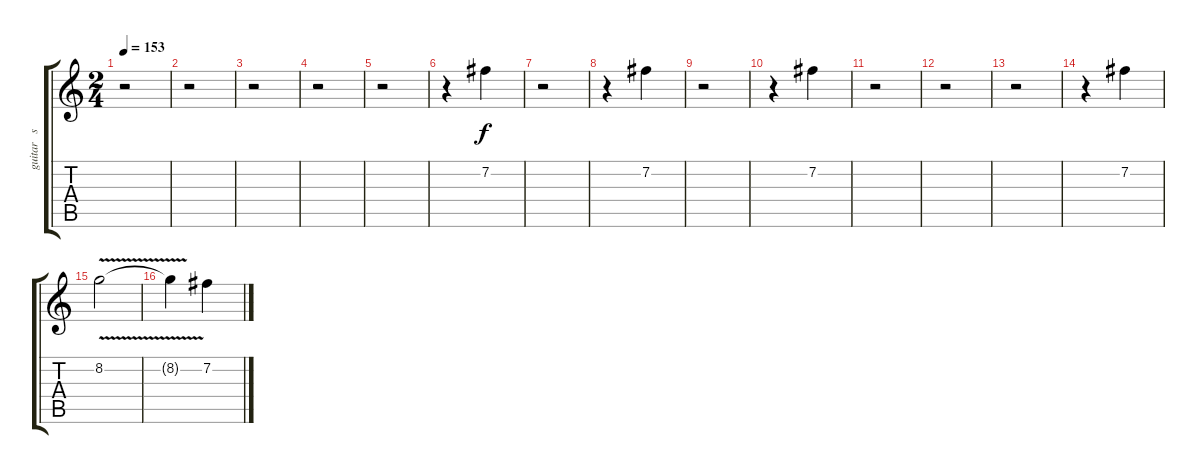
\track ("guitar   solo    left" "guitar   s") {instrument overdrivenguitar}
\staff {score tabs}
\tuning (E4 B3 G3 D3 A2 E2) {hide}
\ts (2 4)
\tempo 153
\clef g2
\ks c
r.2{dy mp} |
r.2 |
r.2 |
r.2 |
r.2 |
r.4 7.2.4{dy f} |
r.2 |
r.4 7.2.4 |
r.2 |
r.4 7.2.4 |
r.2 |
r.2 |
r.2 |
r.4 7.2.4 |
8.2{v}.2 |
8.2{t}.4 7.2.4
